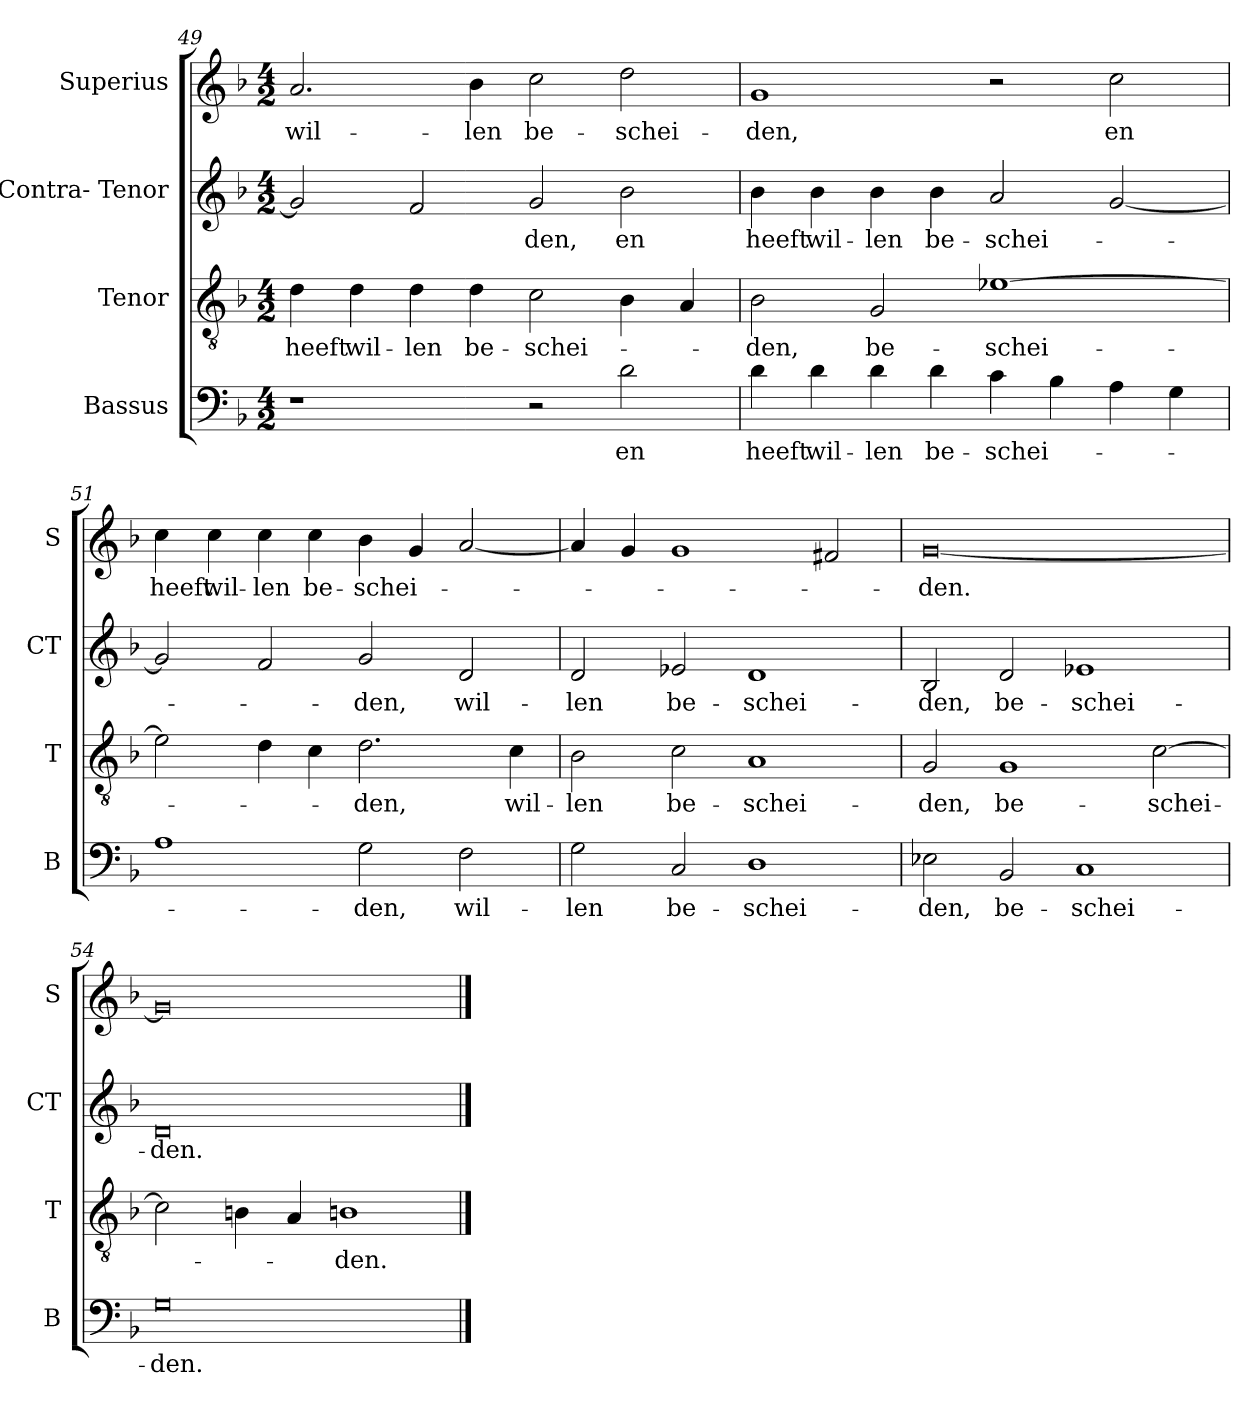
**kern	**text	**kern	**text	**kern	**text	**kern	**text
*part4	*part4	*part3	*part3	*part2	*part2	*part1	*part1
*staff4	*staff4	*staff3	*staff3	*staff2	*staff2	*staff1	*staff1
*I"Bassus	*	*I"Tenor	*	*I"Contra- Tenor	*	*I"Superius	*
*I'B	*	*I'T	*	*I'CT	*	*I'S	*
*clefF4	*	*clefGv2	*	*clefG2	*	*clefG2	*
*k[b-]	*	*k[b-]	*	*k[b-]	*	*k[b-]	*
*F:	*	*F:	*	*F:	*	*F:	*
*M4/2	*	*M4/2	*	*M4/2	*	*M4/2	*
=49	=49	=49	=49	=49	=49	=49	=49
!	!	!	!LO:LY:b	!	!	!	!LO:LY:b
1r	.	4d\	heeft	2g/]	.	2.a/	wil-
!	!	!	!LO:LY:b	!	!	!	!
.	.	4d\	wil-	.	.	.	.
!	!	!	!LO:LY:b	!	!	!	!
.	.	4d\	-len	2f/	.	.	.
!	!	!	!LO:LY:b	!	!	!	!LO:LY:b
.	.	4d\	be-	.	.	4b-\	-len
!	!	!	!LO:LY:b	!	!LO:LY:b	!	!LO:LY:b
2r	.	2c\	-schei-	2g/	-den,	2cc\	be-
!	!LO:LY:b	!	!	!	!LO:LY:b	!	!LO:LY:b
2d\	en	4B-\	.	2b-\	en	2dd\	-schei-
.	.	4A/	.	.	.	.	.
=50	=50	=50	=50	=50	=50	=50	=50
!	!LO:LY:b	!	!LO:LY:b	!	!LO:LY:b	!	!LO:LY:b
4d\	heeft	2B-\	-den,	4b-\	heeft	1g	-den,
!	!LO:LY:b	!	!	!	!LO:LY:b	!	!
4d\	wil-	.	.	4b-\	wil-	.	.
!	!LO:LY:b	!	!LO:LY:b	!	!LO:LY:b	!	!
4d\	-len	2G/	be-	4b-\	-len	.	.
!	!LO:LY:b	!	!	!	!LO:LY:b	!	!
4d\	be-	.	.	4b-\	be-	.	.
!	!LO:LY:b	!	!LO:LY:b	!	!LO:LY:b	!	!
4c\	-schei-	[1e-X	-schei-	2a/	-schei-	2r	.
4B-\	.	.	.	.	.	.	.
!	!	!	!	!	!	!	!LO:LY:b
4A\	.	.	.	[2g/	.	2cc\	en
4G\	.	.	.	.	.	.	.
!!LO:LB:g=z
=51	=51	=51	=51	=51	=51	=51	=51
!	!	!	!	!	!	!	!LO:LY:b
1A	.	2e-\]	.	2g/]	.	4cc\	heeft
!	!	!	!	!	!	!	!LO:LY:b
.	.	.	.	.	.	4cc\	wil-
!	!	!	!	!	!	!	!LO:LY:b
.	.	4d\	.	2f/	.	4cc\	-len
!	!	!	!	!	!	!	!LO:LY:b
.	.	4c\	.	.	.	4cc\	be-
!	!LO:LY:b	!	!LO:LY:b	!	!LO:LY:b	!	!LO:LY:b
2G\	-den,	2.d\	-den,	2g/	-den,	4b-\	-schei-
.	.	.	.	.	.	4g/	.
!	!LO:LY:b	!	!	!	!LO:LY:b	!	!
2F\	wil-	.	.	2d/	wil-	[2a/	.
!	!	!	!LO:LY:b	!	!	!	!
.	.	4c\	wil-	.	.	.	.
=52	=52	=52	=52	=52	=52	=52	=52
!	!LO:LY:b	!	!LO:LY:b	!	!LO:LY:b	!	!
2G\	-len	2B-\	-len	2d/	-len	4a/]	.
.	.	.	.	.	.	4g/	.
!	!LO:LY:b	!	!LO:LY:b	!	!LO:LY:b	!	!
2C/	be-	2c\	be-	2e-X/	be-	1g	.
!	!LO:LY:b	!	!LO:LY:b	!	!LO:LY:b	!	!
1D	-schei-	1A	-schei-	1d	-schei-	.	.
.	.	.	.	.	.	2f#X/	.
=53	=53	=53	=53	=53	=53	=53	=53
!	!LO:LY:b	!	!LO:LY:b	!	!LO:LY:b	!	!LO:LY:b
2E-X\	-den,	2G/	-den,	2B-/	-den,	[0g	-den.
!	!LO:LY:b	!	!LO:LY:b	!	!LO:LY:b	!	!
2BB-/	be-	1G	be-	2d/	be-	.	.
!	!LO:LY:b	!	!	!	!LO:LY:b	!	!
1C	-schei-	.	.	1e-X	-schei-	.	.
!	!	!	!LO:LY:b	!	!	!	!
.	.	[2c\	-schei-	.	.	.	.
=54	=54	=54	=54	=54	=54	=54	=54
!	!LO:LY:b	!	!	!	!LO:LY:b	!	!
0G	-den.	2c\]	.	0d	-den.	0g]	.
.	.	4Bn\	.	.	.	.	.
.	.	4A/	.	.	.	.	.
!	!	!	!LO:LY:b	!	!	!	!
.	.	1Bn	-den.	.	.	.	.
==	==	==	==	==	==	==	==
*-	*-	*-	*-	*-	*-	*-	*-
